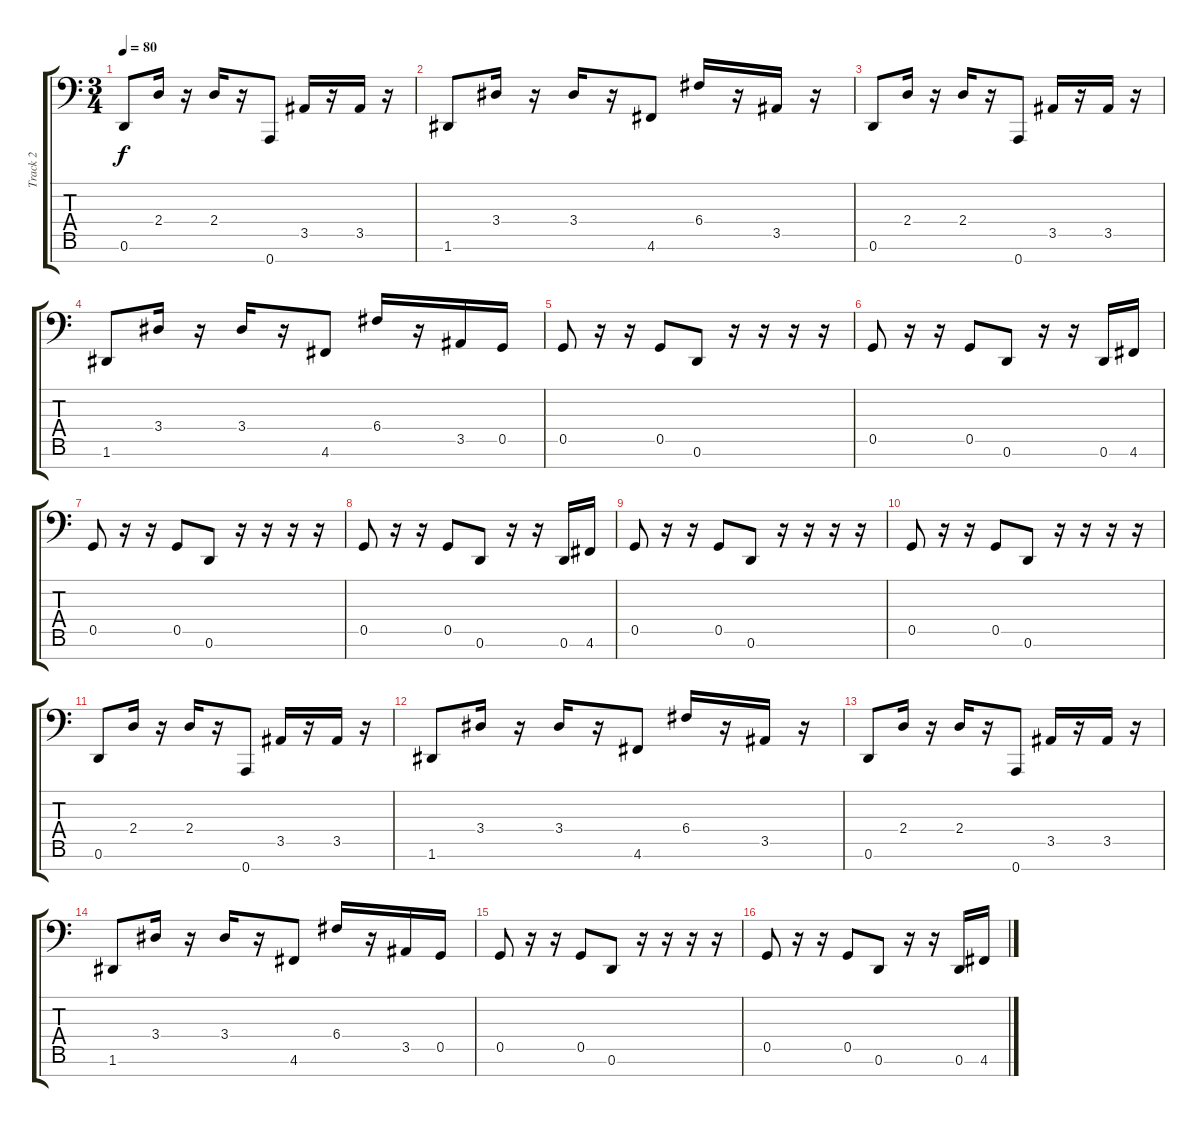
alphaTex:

\track ("Track 2" "Track 2") {instrument acousticbass}
\staff {score tabs}
\tuning (D3 A2 F2 C2 G1 D1 A0) {hide}
\ts (3 4)
\tempo 80
\clef f4
\ks c
0.6.8{dy f} 2.4.16 r.16 2.4.16 r.16 0.7.8 3.5.16 r.16 3.5.16 r.16 |
1.6.8 3.4.16 r.16 3.4.16 r.16 4.6.8 6.4.16 r.16 3.5.16 r.16 |
0.6.8 2.4.16 r.16 2.4.16 r.16 0.7.8 3.5.16 r.16 3.5.16 r.16 |
1.6.8 3.4.16 r.16 3.4.16 r.16 4.6.8 6.4.16 r.16 3.5.16 0.5.16 |
0.5.8 r.16 r.16 0.5.8 0.6.8 r.16 r.16 r.16 r.16 |
0.5.8 r.16 r.16 0.5.8 0.6.8 r.16 r.16 0.6.16 4.6.16 |
0.5.8 r.16 r.16 0.5.8 0.6.8 r.16 r.16 r.16 r.16 |
0.5.8 r.16 r.16 0.5.8 0.6.8 r.16 r.16 0.6.16 4.6.16 |
0.5.8 r.16 r.16 0.5.8 0.6.8 r.16 r.16 r.16 r.16 |
0.5.8 r.16 r.16 0.5.8 0.6.8 r.16 r.16 r.16 r.16 |
0.6.8 2.4.16 r.16 2.4.16 r.16 0.7.8 3.5.16 r.16 3.5.16 r.16 |
1.6.8 3.4.16 r.16 3.4.16 r.16 4.6.8 6.4.16 r.16 3.5.16 r.16 |
0.6.8 2.4.16 r.16 2.4.16 r.16 0.7.8 3.5.16 r.16 3.5.16 r.16 |
1.6.8 3.4.16 r.16 3.4.16 r.16 4.6.8 6.4.16 r.16 3.5.16 0.5.16 |
0.5.8 r.16 r.16 0.5.8 0.6.8 r.16 r.16 r.16 r.16 |
0.5.8 r.16 r.16 0.5.8 0.6.8 r.16 r.16 0.6.16 4.6.16
